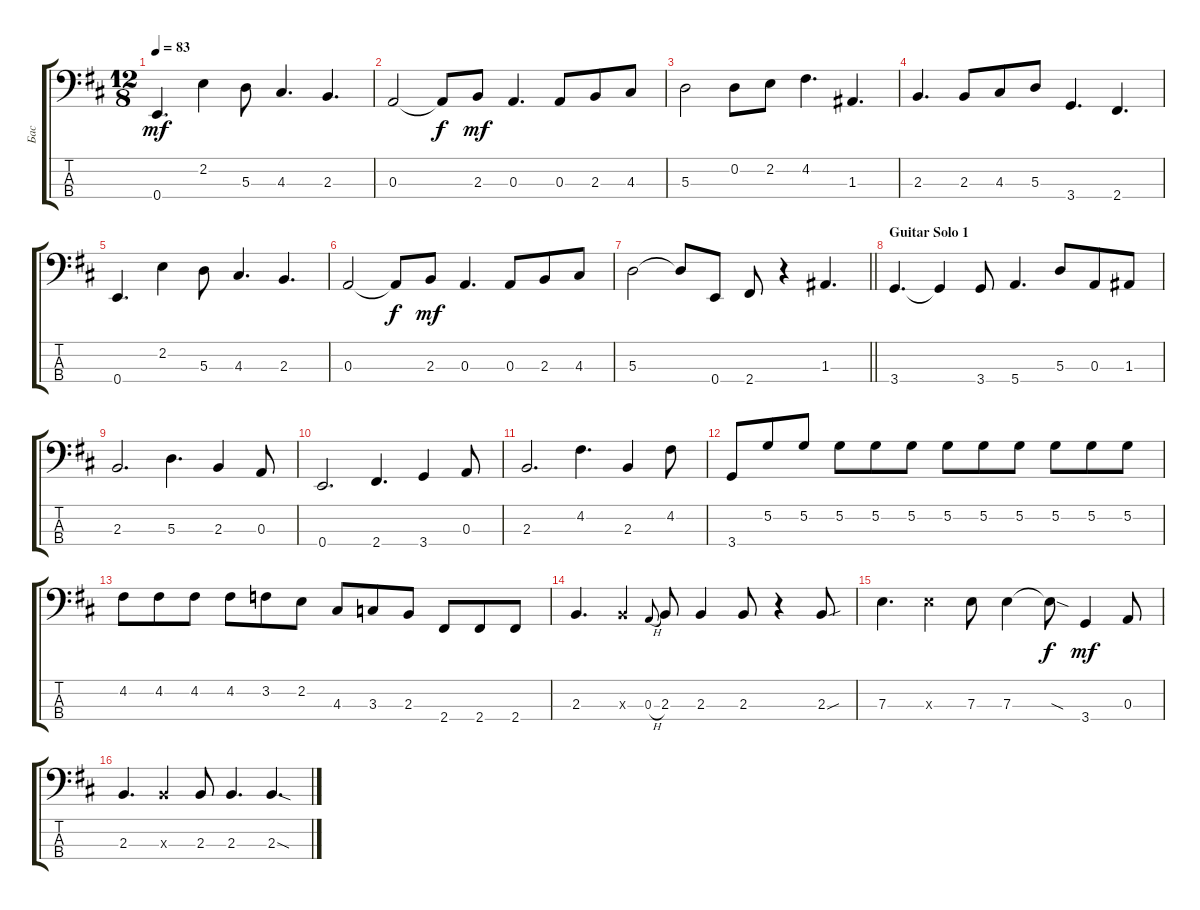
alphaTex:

\track ("Бас" "Бас") {instrument electricbassfinger}
\staff {score tabs}
\tuning (G2 D2 A1 E1) {hide}
\ts (12 8)
\tempo 83
\clef f4
\ks bminor
0.4.4{d dy mf} 2.2.4 5.3.8 4.3.4{d} 2.3.4{d} |
0.3.2 0.3{t}.8{dy f} 2.3.8{dy mf} 0.3.4{d} 0.3.8 2.3.8 4.3.8 |
5.3.2 0.2.8 2.2.8 4.2.4{d} 1.3.4{d} |
2.3.4{d} 2.3.8 4.3.8 5.3.8 3.4.4{d} 2.4.4{d} |
0.4.4{d} 2.2.4 5.3.8 4.3.4{d} 2.3.4{d} |
0.3.2 0.3{t}.8{dy f} 2.3.8{dy mf} 0.3.4{d} 0.3.8 2.3.8 4.3.8 |
\barLineRight lightlight
5.3.2 5.3{t}.8 0.4.8 2.4.8 r.4 1.3.4{d} |
\section ("" "Guitar Solo 1")
3.4.4{d} 3.4{t}.4 3.4.8 5.4.4{d} 5.3.8 0.3.8 1.3.8 |
2.3.2{d} 5.3.4{d} 2.3.4 0.3.8 |
0.4.2{d} 2.4.4{d} 3.4.4 0.3.8 |
2.3.2{d} 4.2.4{d} 2.3.4 4.2.8 |
3.4.8 5.2.8 5.2.8 5.2.8 5.2.8 5.2.8 5.2.8 5.2.8 5.2.8 5.2.8 5.2.8 5.2.8 |
4.2.8 4.2.8 4.2.8 4.2.8 3.2.8 2.2.8 4.3.8 3.3.8 2.3.8 2.4.8 2.4.8 2.4.8 |
2.3.4{d} 2.3{x}.4 0.3{h}.8{gr onbeat} 2.3.8 2.3.4 2.3.8 r.4 2.3{sou}.8 |
7.3.4{d} 7.3{x}.4 7.3.8 7.3.4 7.3{sod t}.8{dy f} 3.4.4{dy mf} 0.3.8 |
2.3.4{d} 2.3{x}.4 2.3.8 2.3.4{d} 2.3{sod}.4{d}
